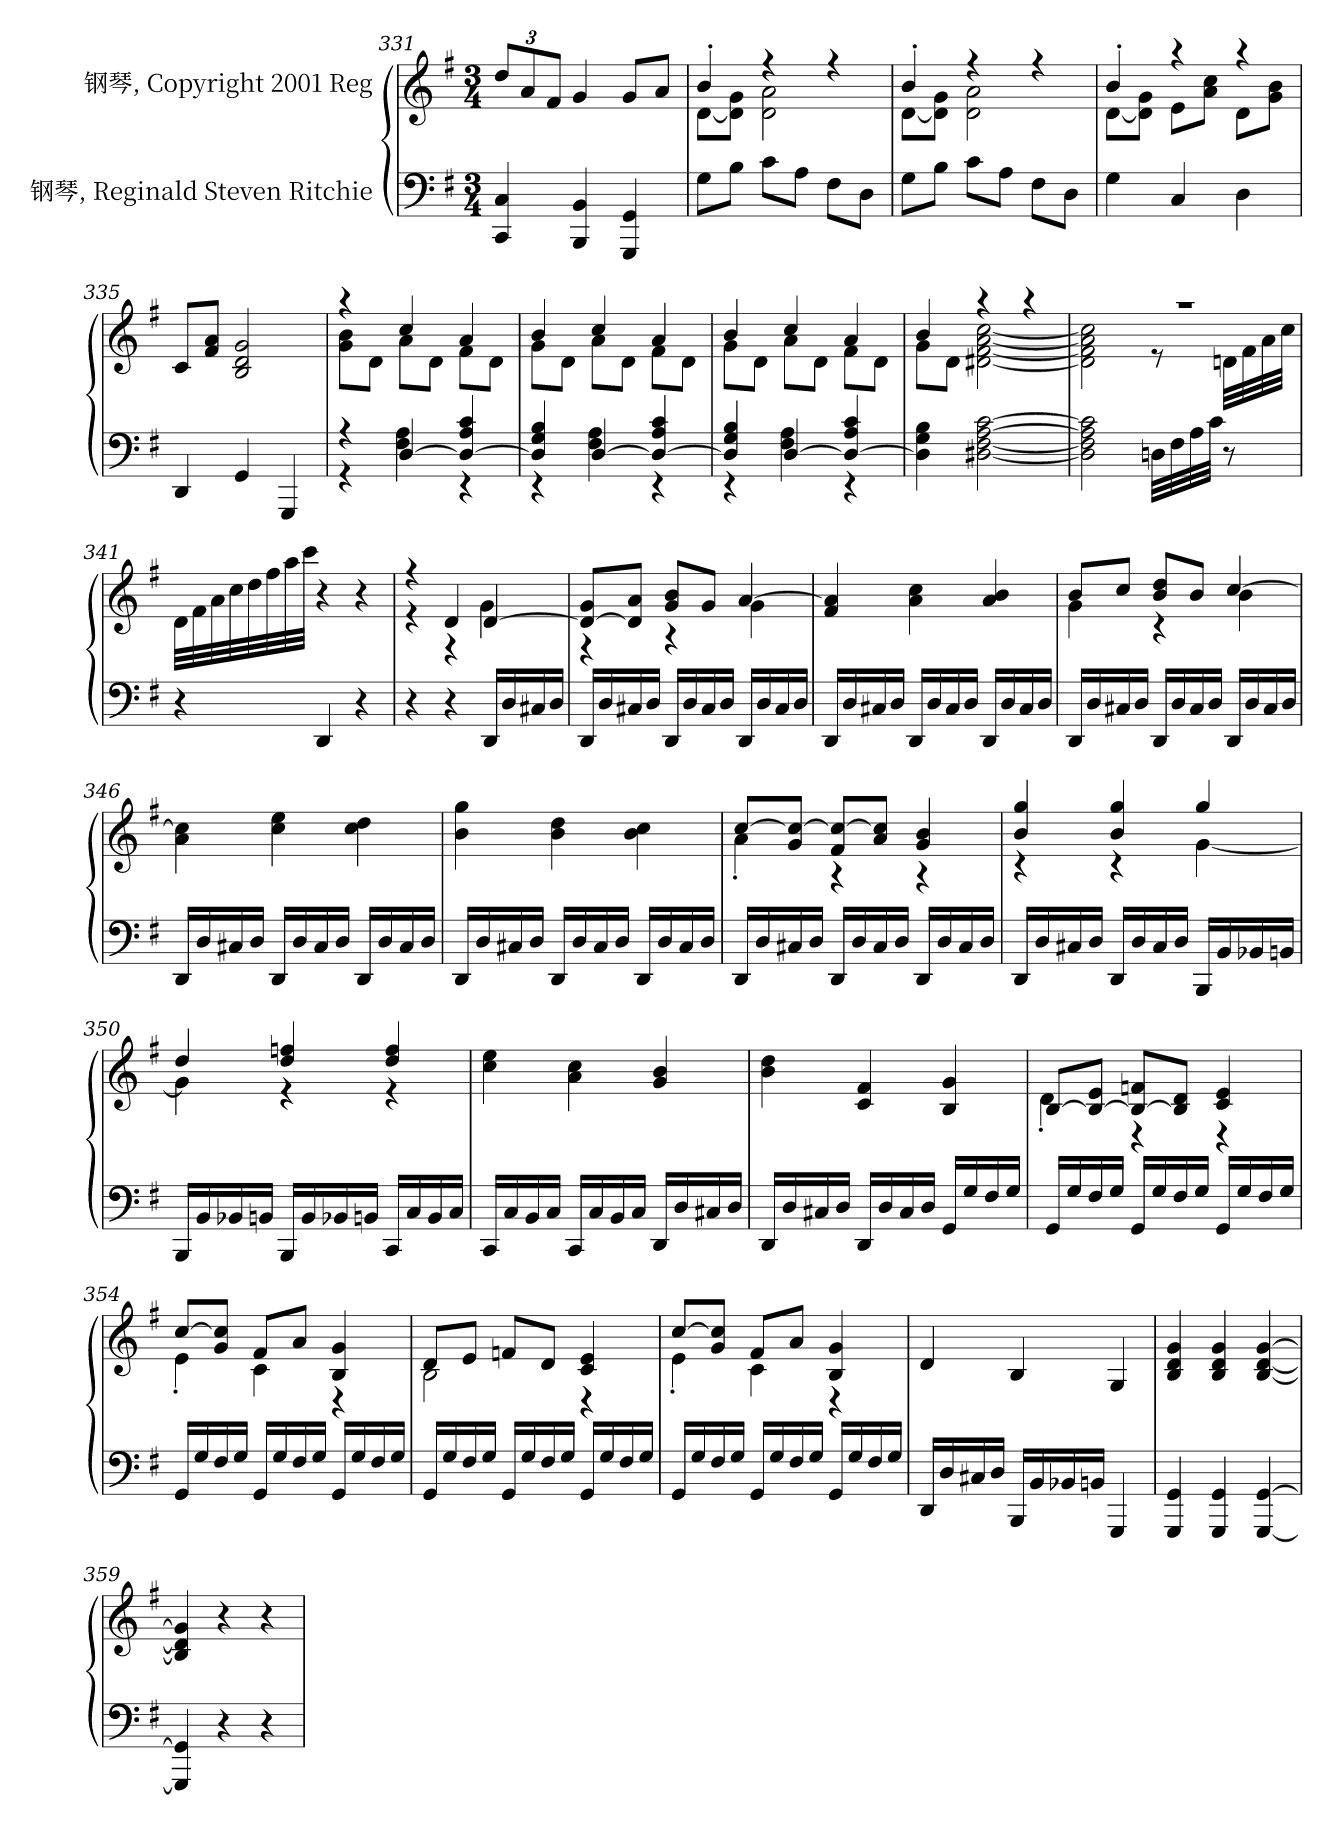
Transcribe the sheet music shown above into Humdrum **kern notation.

**kern	**kern
*part2	*part1
*staff2	*staff1
*I"钢琴, Reginald Steven Ritchie	*I"钢琴, Copyright 2001 Reg
*clefF4	*clefG2
*k[f#]	*k[f#]
*M3/4	*M3/4
*	*Xbrackettup
=331	=331
4CC/ 4C/	12dd/L
.	12a/
.	12f#/J
4BBB/ 4BB/	4g/
4GGG/ 4GG/	8g/L
.	8a/J
=332	=332
*	*^
8G\L	4b'/	[8d\L
8B\J	.	8d\] 8g\J
8c\L	4r	2d\ 2a\
8A\J	.	.
8F#\L	4r	.
8D\J	.	.
=333	=333	=333
8G\L	4b'/	[8d\L
8B\J	.	8d\] 8g\J
8c\L	4r	2d\ 2a\
8A\J	.	.
8F#\L	4r	.
8D\J	.	.
=334	=334	=334
4G\	4b'/	[8d\L
.	.	8d\] 8g\J
4C/	4r	8e\L
.	.	8a\ 8cc\J
4D\	4r	8d\L
.	.	8g\ 8b\J
*	*v	*v
!!LO:LB:g=z
=335	=335
4DD/	8c/L
.	8f#/ 8a/J
4GG/	2B/ 2d/ 2g/
4GGG/	.
=336	=336
*^	*^
4r	4r	4r	8g\ 8b\L
.	.	.	8d\J
[4D/	4F#\ 4A\	4cc/	8a\L
.	.	.	8d\J
4D/_ 4A/ 4c/	4r	4a/	8f#\L
.	.	.	8d\J
=337	=337	=337	=337
4D/] 4G/ 4B/	4r	4b/	8g\L
.	.	.	8d\J
[4D/	4F#\ 4A\	4cc/	8a\L
.	.	.	8d\J
4D/_ 4A/ 4c/	4r	4a/	8f#\L
.	.	.	8d\J
=338	=338	=338	=338
4D/] 4G/ 4B/	4r	4b/	8g\L
.	.	.	8d\J
[4D/	4F#\ 4A\	4cc/	8a\L
.	.	.	8d\J
4D/_ 4A/ 4c/	4r	4a/	8f#\L
.	.	.	8d\J
*v	*v	*	*
=339	=339	=339
4D\] 4G\ 4B\	4b/	8g\L
.	.	8d\J
[2D#X\ [2F#\ [2A\ [2c\	4r	[2d#X\ [2f#\ [2a\ [2cc\
.	4r	.
=340	=340	=340
2D#\] 2F#\] 2A\] 2c\]	2.r	2d#\] 2f#\] 2a\] 2cc\]
32Dn\LLL	.	8r
32F#\	.	.
32A\	.	.
32c\JJJ	.	.
8r	.	32dn\LLL
.	.	32f#\
.	.	32a\
.	.	32cc\JJJ
*	*v	*v
!!LO:PB:g=z
=341	=341
4r	32d\LLL
.	32f#\
.	32a\
.	32cc\
.	32dd\
.	32ff#\
.	32aa\
.	32ccc\JJJ
4DD/	4r
4r	4r
=342	=342
*	*^
4r	4r	4r
4r	4d/	4r
16DD/LL	[4d/	4g\
16D/	.	.
16C#X/	.	.
16D/JJ	.	.
=343	=343	=343
16DD/LL	8d/_ 8g/L	4r
16D/	.	.
16C#X/	8d/] 8a/J	.
16D/JJ	.	.
16DD/LL	8g/ 8b/L	4r
16D/	.	.
16C#/	8g/J	.
16D/JJ	.	.
16DD/LL	[4a/	4g\
16D/	.	.
16C#/	.	.
16D/JJ	.	.
*	*v	*v
=344	=344
16DD/LL	4f#/ 4a/]
16D/	.
16C#X/	.
16D/JJ	.
16DD/LL	4a\ 4cc\
16D/	.
16C#/	.
16D/JJ	.
16DD/LL	4a/ 4b/
16D/	.
16C#/	.
16D/JJ	.
!!LO:LB:g=z
=345	=345
*	*^
16DD/LL	8b/L	4g\
16D/	.	.
16C#X/	8cc/J	.
16D/JJ	.	.
16DD/LL	8b/ 8dd/L	4r
16D/	.	.
16C#/	8b/J	.
16D/JJ	.	.
16DD/LL	[4cc/	4b\
16D/	.	.
16C#/	.	.
16D/JJ	.	.
*	*v	*v
=346	=346
16DD/LL	4a\ 4cc\]
16D/	.
16C#X/	.
16D/JJ	.
16DD/LL	4cc\ 4ee\
16D/	.
16C#/	.
16D/JJ	.
16DD/LL	4cc\ 4dd\
16D/	.
16C#/	.
16D/JJ	.
=347	=347
16DD/LL	4b\ 4gg\
16D/	.
16C#X/	.
16D/JJ	.
16DD/LL	4b\ 4dd\
16D/	.
16C#/	.
16D/JJ	.
16DD/LL	4b\ 4cc\
16D/	.
16C#/	.
16D/JJ	.
!!LO:LB:g=z
=348	=348
*	*^
16DD/LL	[8cc/L	4a'\
16D/	.	.
16C#X/	8g/ 8cc/_J	.
16D/JJ	.	.
16DD/LL	8f#/ 8cc/_L	4r
16D/	.	.
16C#/	8a/ 8cc/]J	.
16D/JJ	.	.
16DD/LL	4g/ 4b/	4r
16D/	.	.
16C#/	.	.
16D/JJ	.	.
=349	=349	=349
16DD/LL	4b/ 4gg/	4r
16D/	.	.
16C#X/	.	.
16D/JJ	.	.
16DD/LL	4b/ 4gg/	4r
16D/	.	.
16C#/	.	.
16D/JJ	.	.
16BBB/LL	4gg/	[4g\
16BB/	.	.
16BB-X/	.	.
16BBn/JJ	.	.
=350	=350	=350
16BBB/LL	4dd/	4g\]
16BB/	.	.
16BB-X/	.	.
16BBn/JJ	.	.
16BBB/LL	4dd/ 4ffn/	4r
16BB/	.	.
16BB-X/	.	.
16BBn/JJ	.	.
16CC/LL	4dd/ 4ff/	4r
16C/	.	.
16BB/	.	.
16C/JJ	.	.
*	*v	*v
!!LO:LB:g=z
=351	=351
16CC/LL	4cc\ 4ee\
16C/	.
16BB/	.
16C/JJ	.
16CC/LL	4a\ 4cc\
16C/	.
16BB/	.
16C/JJ	.
16DD/LL	4g/ 4b/
16D/	.
16C#X/	.
16D/JJ	.
=352	=352
16DD/LL	4b\ 4dd\
16D/	.
16C#X/	.
16D/JJ	.
16DD/LL	4c/ 4f#/
16D/	.
16C#/	.
16D/JJ	.
16GG/LL	4B/ 4g/
16G/	.
16F#/	.
16G/JJ	.
=353	=353
*	*^
16GG/LL	[8B/L	4d'\
16G/	.	.
16F#/	8B/_ 8e/J	.
16G/JJ	.	.
16GG/LL	8B/_ 8fn/L	4r
16G/	.	.
16F#/	8B/] 8d/J	.
16G/JJ	.	.
16GG/LL	4c/ 4e/	4r
16G/	.	.
16F#/	.	.
16G/JJ	.	.
!!LO:LB:g=z	!!
=354	=354	=354
16GG/LL	[8cc/L	4e'\
16G/	.	.
16F#/	8g/ 8cc/]J	.
16G/JJ	.	.
16GG/LL	8f#/L	4c\
16G/	.	.
16F#/	8a/J	.
16G/JJ	.	.
16GG/LL	4B/ 4g/	4r
16G/	.	.
16F#/	.	.
16G/JJ	.	.
=355	=355	=355
16GG/LL	8d/L	2B\
16G/	.	.
16F#/	8e/J	.
16G/JJ	.	.
16GG/LL	8fn/L	.
16G/	.	.
16F#/	8d/J	.
16G/JJ	.	.
16GG/LL	4c/ 4e/	4r
16G/	.	.
16F#/	.	.
16G/JJ	.	.
=356	=356	=356
16GG/LL	[8cc/L	4e'\
16G/	.	.
16F#/	8g/ 8cc/]J	.
16G/JJ	.	.
16GG/LL	8f#/L	4c\
16G/	.	.
16F#/	8a/J	.
16G/JJ	.	.
16GG/LL	4B/ 4g/	4r
16G/	.	.
16F#/	.	.
16G/JJ	.	.
*	*v	*v
!!LO:LB:g=z
=357	=357
16DD/LL	4d/
16D/	.
16C#X/	.
16D/JJ	.
16BBB/LL	4B/
16BB/	.
16BB-X/	.
16BBn/JJ	.
4GGG/	4G/
=358	=358
4GGG/ 4GG/	4B/ 4d/ 4g/
4GGG/ 4GG/	4B/ 4d/ 4g/
[4GGG/ [4GG/	[4B/ [4d/ [4g/
=359	=359
4GGG/] 4GG/]	4B/] 4d/] 4g/]
4r	4r
4r	4r
=	=
*-	*-
